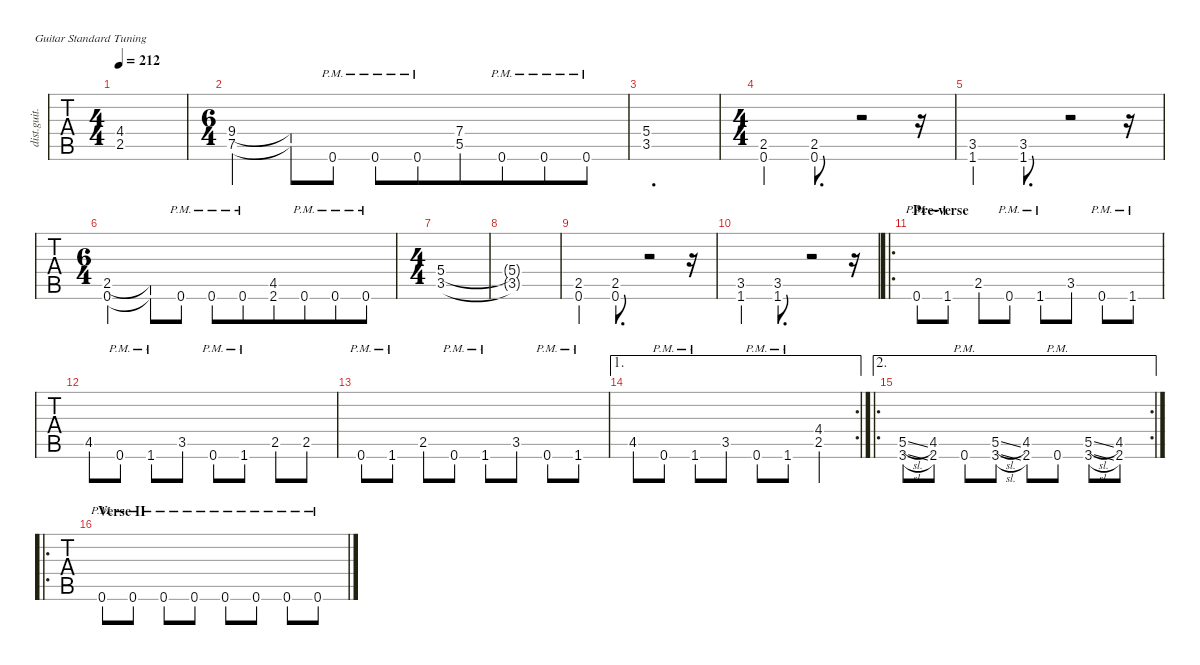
\defaultSystemsLayout 4
\hideDynamics
\bracketExtendMode nobrackets
\track ("Rhythm Guitar (James)" "dist.guit.") {defaultSystemsLayout 4 multiBarRest instrument distortionguitar}
\staff {tabs}
\tuning (E4 B3 G3 D3 A2 E2)
\ts (4 4)
\beaming (8 2 2 2 2)
\tempo 212
\clef g2
\ks c
(2.5 4.4{acc #}).1{dy f} |
\ts (6 4)
\beaming (8 6 6)
(7.5 9.4).2 (9.4{t} 7.5{t}).8 0.6{pm}.8 0.6{pm}.8 0.6{pm}.8 (5.5 7.4).8 0.6{pm}.8 0.6{pm}.8 0.6{pm}.8 |
(3.5 5.4).1{d} |
\ts (4 4)
\beaming (8 2 2 2 2)
(0.6{st} 2.5{st}).4{dy mf} (0.6 2.5).8{d} r.2 r.16 |
(1.6{st} 3.5{st}).4 (1.6 3.5).8{d} r.2 r.16 |
\ts (6 4)
\beaming (8 6 6)
(0.6 2.5).2{dy f} (0.6{t} 2.5{t}).8 0.6{pm}.8 0.6{pm}.8 0.6{pm}.8 (2.6{acc #} 4.5{acc #}).8 0.6{pm}.8 0.6{pm}.8 0.6{pm}.8 |
\ts (4 4)
\beaming (8 2 2 2 2)
(3.5 5.4).1 |
(5.4{t} 3.5{t}).1 |
(0.6{st} 2.5{st}).4{dy mf} (0.6 2.5).8{d} r.2 r.16 |
(1.6{st} 3.5{st}).4 (1.6 3.5).8{d} r.2 r.16 |
\ro
\section ("" "Pre-verse")
0.6{pm}.8 1.6{pm}.8 2.5.8 0.6{pm}.8 1.6{pm}.8 3.5.8 0.6{pm}.8 1.6{pm}.8 |
4.5{acc #}.8 0.6{pm}.8 1.6{pm}.8 3.5.8 0.6{pm}.8 1.6{pm}.8 2.5.8 2.5.8 |
0.6{pm}.8 1.6{pm}.8 2.5.8 0.6{pm}.8 1.6{pm}.8 3.5.8 0.6{pm}.8 1.6{pm}.8 |
\ae 1
\rc 2
4.5{acc #}.8 0.6{pm}.8 1.6{pm}.8 3.5.8 0.6{pm}.8 1.6{pm}.8 (2.5 4.4{acc #}).4 |
\ae 2
\ro
\rc 2
(3.6{sl} 5.5{sl}).8 (2.6{acc #} 4.5{acc #}).8 0.6{pm}.8 (3.6{sl} 5.5{sl}).8 (2.6{acc #} 4.5{acc #}).8 0.6{pm}.8 (3.6{sl} 5.5{sl}).8 (2.6{acc #} 4.5{acc #}).8 |
\ro
\section ("" "Verse II")
0.6{pm}.8 0.6{pm}.8 0.6{pm}.8 0.6{pm}.8 0.6{pm}.8 0.6{pm}.8 0.6{pm}.8 0.6{pm}.8
